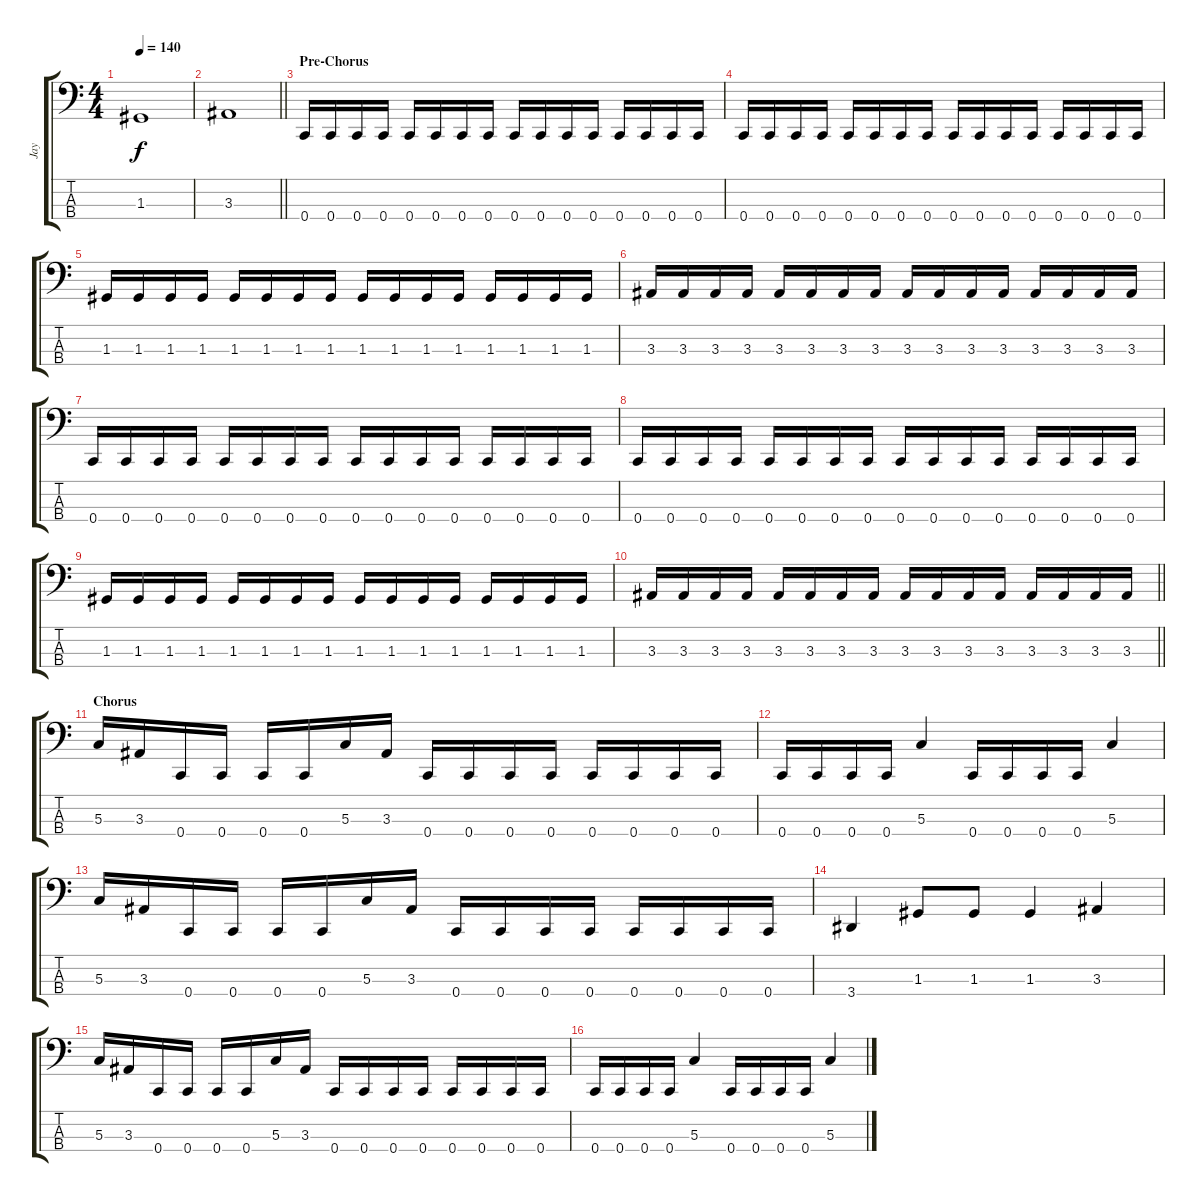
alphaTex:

\track ("Jay" "Jay") {instrument electricbasspick}
\staff {score tabs}
\tuning (F2 C2 G1 C1) {hide}
\ts (4 4)
\tempo 140
\clef f4
\ks c
1.3.1{dy f} |
\barLineRight lightlight
3.3.1 |
\section ("" "Pre-Chorus")
0.4.16 0.4.16 0.4.16 0.4.16 0.4.16 0.4.16 0.4.16 0.4.16 0.4.16 0.4.16 0.4.16 0.4.16 0.4.16 0.4.16 0.4.16 0.4.16 |
0.4.16 0.4.16 0.4.16 0.4.16 0.4.16 0.4.16 0.4.16 0.4.16 0.4.16 0.4.16 0.4.16 0.4.16 0.4.16 0.4.16 0.4.16 0.4.16 |
1.3.16 1.3.16 1.3.16 1.3.16 1.3.16 1.3.16 1.3.16 1.3.16 1.3.16 1.3.16 1.3.16 1.3.16 1.3.16 1.3.16 1.3.16 1.3.16 |
3.3.16 3.3.16 3.3.16 3.3.16 3.3.16 3.3.16 3.3.16 3.3.16 3.3.16 3.3.16 3.3.16 3.3.16 3.3.16 3.3.16 3.3.16 3.3.16 |
0.4.16 0.4.16 0.4.16 0.4.16 0.4.16 0.4.16 0.4.16 0.4.16 0.4.16 0.4.16 0.4.16 0.4.16 0.4.16 0.4.16 0.4.16 0.4.16 |
0.4.16 0.4.16 0.4.16 0.4.16 0.4.16 0.4.16 0.4.16 0.4.16 0.4.16 0.4.16 0.4.16 0.4.16 0.4.16 0.4.16 0.4.16 0.4.16 |
1.3.16 1.3.16 1.3.16 1.3.16 1.3.16 1.3.16 1.3.16 1.3.16 1.3.16 1.3.16 1.3.16 1.3.16 1.3.16 1.3.16 1.3.16 1.3.16 |
\barLineRight lightlight
3.3.16 3.3.16 3.3.16 3.3.16 3.3.16 3.3.16 3.3.16 3.3.16 3.3.16 3.3.16 3.3.16 3.3.16 3.3.16 3.3.16 3.3.16 3.3.16 |
\section ("" "Chorus")
5.3.16 3.3.16 0.4.16 0.4.16 0.4.16 0.4.16 5.3.16 3.3.16 0.4.16 0.4.16 0.4.16 0.4.16 0.4.16 0.4.16 0.4.16 0.4.16 |
0.4.16 0.4.16 0.4.16 0.4.16 5.3.4 0.4.16 0.4.16 0.4.16 0.4.16 5.3.4 |
5.3.16 3.3.16 0.4.16 0.4.16 0.4.16 0.4.16 5.3.16 3.3.16 0.4.16 0.4.16 0.4.16 0.4.16 0.4.16 0.4.16 0.4.16 0.4.16 |
3.4.4 1.3.8 1.3.8 1.3.4 3.3.4 |
5.3.16 3.3.16 0.4.16 0.4.16 0.4.16 0.4.16 5.3.16 3.3.16 0.4.16 0.4.16 0.4.16 0.4.16 0.4.16 0.4.16 0.4.16 0.4.16 |
0.4.16 0.4.16 0.4.16 0.4.16 5.3.4 0.4.16 0.4.16 0.4.16 0.4.16 5.3.4
